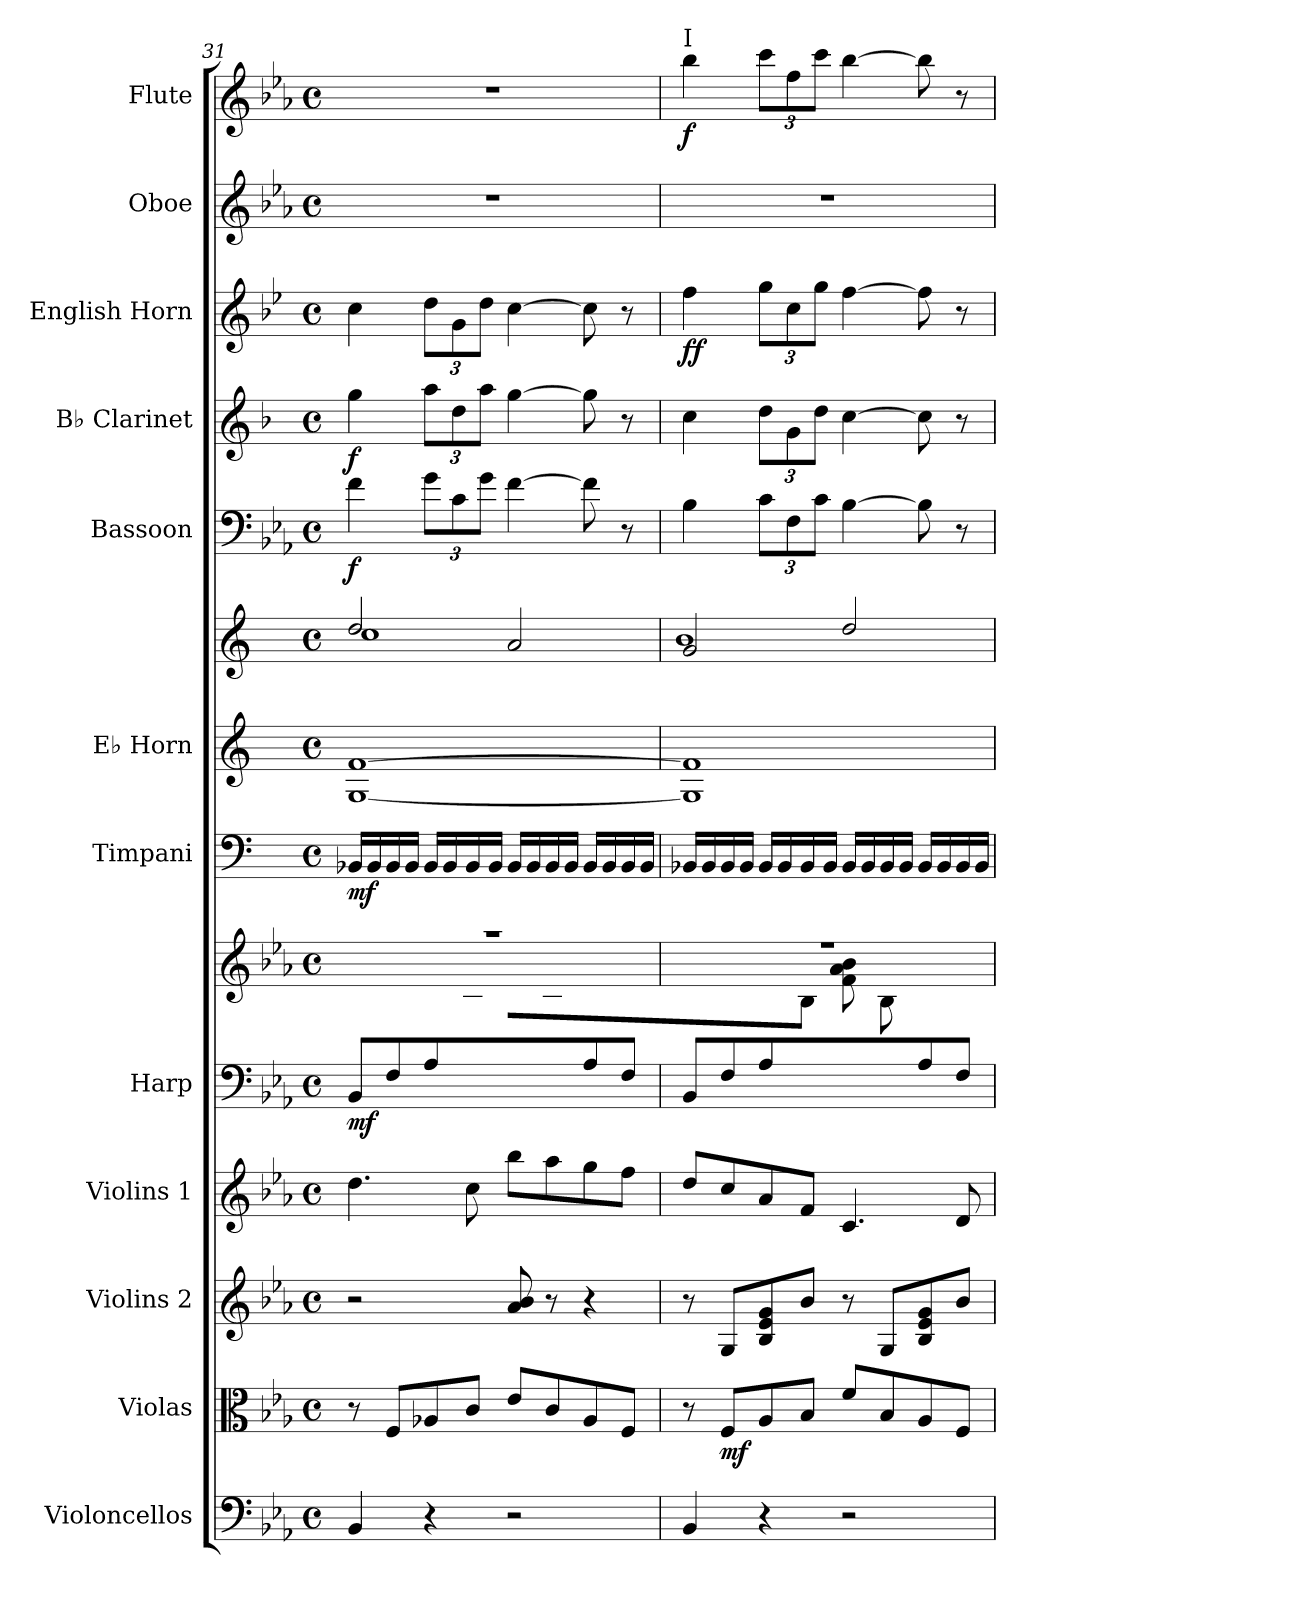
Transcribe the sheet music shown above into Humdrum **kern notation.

**kern	**kern	**dynam	**kern	**kern	**kern	**kern	**dynam	**kern	**dynam	**kern	**kern	**kern	**dynam	**kern	**dynam	**kern	**dynam	**kern	**kern	**dynam
*part12	*part11	*part11	*part10	*part9	*part8	*part8	*part8	*part7	*part7	*part6	*part6	*part5	*part5	*part4	*part4	*part3	*part3	*part2	*part1	*part1
*staff14	*staff13	*staff13	*staff12	*staff11	*staff10	*staff9	*staff9/10	*staff8	*staff8	*staff7	*staff6	*staff5	*staff5	*staff4	*staff4	*staff3	*staff3	*staff2	*staff1	*staff1
*I"Violoncellos	*I"Violas	*	*I"Violins 2	*I"Violins 1	*I"Harp	*	*	*I"Timpani	*	*I"E♭ Horn	*	*I"Bassoon	*	*I"B♭ Clarinet	*	*I"English Horn	*	*I"Oboe	*I"Flute	*
*I'Vlcs.	*I'Vlas.	*	*I'Vlns. 2	*I'Vlns. 1	*I'Hrp.	*	*	*I'Timp.	*	*I'E♭ Hn.	*	*I'Bsn.	*	*I'B♭ Cl.	*	*I'E. Hn.	*	*I'Ob.	*I'Fl.	*
*clefF4	*clefC3	*	*clefG2	*clefG2	*clefF4	*clefG2	*	*clefF4	*	*clefG2	*clefG2	*clefF4	*	*clefG2	*	*clefG2	*	*clefG2	*clefG2	*
*	*	*	*	*	*	*	*	*	*	*ITrd5c9	*ITrd5c9	*	*	*ITrd1c2	*	*ITrd4c7	*	*	*	*
*k[b-e-a-]	*k[b-e-a-]	*	*k[b-e-a-]	*k[b-e-a-]	*k[b-e-a-]	*k[b-e-a-]	*	*k[]	*	*k[b-e-a-]	*k[b-e-a-]	*k[b-e-a-]	*	*k[b-e-a-]	*	*k[b-e-a-]	*	*k[b-e-a-]	*k[b-e-a-]	*
*E-:	*E-:	*	*E-:	*E-:	*E-:	*E-:	*	*C:	*	*E-:	*E-:	*E-:	*	*E-:	*	*E-:	*	*E-:	*E-:	*
*M4/4	*M4/4	*	*M4/4	*M4/4	*M4/4	*M4/4	*	*M4/4	*	*M4/4	*M4/4	*M4/4	*	*M4/4	*	*M4/4	*	*M4/4	*M4/4	*
*met(c)	*met(c)	*	*met(c)	*met(c)	*met(c)	*met(c)	*	*met(c)	*	*met(c)	*met(c)	*met(c)	*	*met(c)	*	*met(c)	*	*met(c)	*met(c)	*
=31	=31	=31	=31	=31	=31	=31	=31	=31	=31	=31	=31	=31	=31	=31	=31	=31	=31	=31	=31	=31
*	*	*	*	*	*	*^	*	*	*	*	*^	*	*	*	*	*	*	*	*	*
!	!	!	!	!	!	!	!	!LO:DY:b=2	!	!LO:DY:b	!	!	!	!	!LO:DY:b	!	!LO:DY:b	!	!	!	!	!
4BB-/	8r	.	2r	4.dd\	8BB-/L	1r	4.ryy	mf	16BB-X/LL	mf	[1BB- [1A-	2f/	1e-	4f\	f	4ff\	f	4f\	.	1r	1r	.
.	.	.	.	.	.	.	.	.	16BB-/	.	.	.	.	.	.	.	.	.	.	.	.	.
.	8F/L	.	.	.	8F/	.	.	.	16BB-/	.	.	.	.	.	.	.	.	.	.	.	.	.
.	.	.	.	.	.	.	.	.	16BB-/JJ	.	.	.	.	.	.	.	.	.	.	.	.	.
*	*	*	*	*	*	*	*	*	*	*	*	*	*	*Xbrackettup	*	*Xbrackettup	*	*Xbrackettup	*	*	*	*
4r	8A-X/	.	.	.	8A-/	.	.	.	16BB-/LL	.	.	.	.	12g\L	.	12gg\L	.	12g\L	.	.	.	.
.	.	.	.	.	.	.	.	.	16BB-/	.	.	.	.	.	.	.	.	.	.	.	.	.
.	.	.	.	.	.	.	.	.	.	.	.	.	.	12c\	.	12cc\	.	12c\	.	.	.	.
.	8c/J	.	.	8cc\	4.ryy	.	8c\J	.	16BB-/	.	.	.	.	.	.	.	.	.	.	.	.	.
.	.	.	.	.	.	.	.	.	.	.	.	.	.	12g\J	.	12gg\J	.	12g\J	.	.	.	.
.	.	.	.	.	.	.	.	.	16BB-/JJ	.	.	.	.	.	.	.	.	.	.	.	.	.
2r	8e-/L	.	8a-/ 8b-/	8bb-\L	.	.	8e-\ 8f\ 8cc\L	.	16BB-/LL	.	.	2c/	.	[4f\	.	[4ff\	.	[4f\	.	.	.	.
.	.	.	.	.	.	.	.	.	16BB-/	.	.	.	.	.	.	.	.	.	.	.	.	.
.	8c/	.	8r	8aa-\	.	.	8c\	.	16BB-/	.	.	.	.	.	.	.	.	.	.	.	.	.
.	.	.	.	.	.	.	.	.	16BB-/JJ	.	.	.	.	.	.	.	.	.	.	.	.	.
.	8A-/	.	4r	8gg\	8A-/	.	4ryy	.	16BB-/LL	.	.	.	.	8f\]	.	8ff\]	.	8f\]	.	.	.	.
.	.	.	.	.	.	.	.	.	16BB-/	.	.	.	.	.	.	.	.	.	.	.	.	.
.	8F/J	.	.	8ff\J	8F/J	.	.	.	16BB-/	.	.	.	.	8r	.	8r	.	8r	.	.	.	.
.	.	.	.	.	.	.	.	.	16BB-/JJ	.	.	.	.	.	.	.	.	.	.	.	.	.
!!LO:PB:g=z
=32	=32	=32	=32	=32	=32	=32	=32	=32	=32	=32	=32	=32	=32	=32	=32	=32	=32	=32	=32	=32	=32	=32
!	!	!	!	!	!	!	!	!	!	!	!	!	!	!	!	!	!	!	!	!	!LO:TX:a:t=I	!
!	!	!	!	!	!	!	!	!	!	!	!	!	!	!	!	!	!	!	!LO:DY:b	!	!	!LO:DY:b
4BB-/	8r	.	8r	8dd/L	8BB-/L	1r	4.ryy	.	16BB-X/LL	.	1BB-] 1A-]	2B-/	1d	4B-\	.	4b-\	.	4b-\	ff	1r	4bb-\	f
.	.	.	.	.	.	.	.	.	16BB-/	.	.	.	.	.	.	.	.	.	.	.	.	.
!	!	!LO:DY:b	!	!	!	!	!	!	!	!	!	!	!	!	!	!	!	!	!	!	!	!
.	8F/L	mf	8G/L	8cc/	8F/	.	.	.	16BB-/	.	.	.	.	.	.	.	.	.	.	.	.	.
.	.	.	.	.	.	.	.	.	16BB-/JJ	.	.	.	.	.	.	.	.	.	.	.	.	.
*	*	*	*	*	*	*	*	*	*	*	*	*	*	*	*	*	*	*	*	*	*Xbrackettup	*
4r	8A-/	.	8B-/ 8e-/ 8g/	8a-/	8A-/	.	.	.	16BB-/LL	.	.	.	.	12c\L	.	12cc\L	.	12cc\L	.	.	12ccc\L	.
.	.	.	.	.	.	.	.	.	16BB-/	.	.	.	.	.	.	.	.	.	.	.	.	.
.	.	.	.	.	.	.	.	.	.	.	.	.	.	12F\	.	12f\	.	12f\	.	.	12ff\	.
.	8B-/J	.	8b-/J	8f/J	4.ryy	.	8B-\J	.	16BB-/	.	.	.	.	.	.	.	.	.	.	.	.	.
.	.	.	.	.	.	.	.	.	.	.	.	.	.	12c\J	.	12cc\J	.	12cc\J	.	.	12ccc\J	.
.	.	.	.	.	.	.	.	.	16BB-/JJ	.	.	.	.	.	.	.	.	.	.	.	.	.
2r	8f/L	.	8r	4.c/	.	.	8f\ 8a-\ 8b-\L	.	16BB-/LL	.	.	2f/	.	[4B-\	.	[4b-\	.	[4b-\	.	.	[4bb-\	.
.	.	.	.	.	.	.	.	.	16BB-/	.	.	.	.	.	.	.	.	.	.	.	.	.
.	8B-/	.	8G/L	.	.	.	8B-\	.	16BB-/	.	.	.	.	.	.	.	.	.	.	.	.	.
.	.	.	.	.	.	.	.	.	16BB-/JJ	.	.	.	.	.	.	.	.	.	.	.	.	.
.	8A-/	.	8B-/ 8e-/ 8g/	.	8A-/	.	4ryy	.	16BB-/LL	.	.	.	.	8B-\]	.	8b-\]	.	8b-\]	.	.	8bb-\]	.
.	.	.	.	.	.	.	.	.	16BB-/	.	.	.	.	.	.	.	.	.	.	.	.	.
.	8F/J	.	8b-/J	8d/	8F/J	.	.	.	16BB-/	.	.	.	.	8r	.	8r	.	8r	.	.	8r	.
.	.	.	.	.	.	.	.	.	16BB-/JJ	.	.	.	.	.	.	.	.	.	.	.	.	.
*	*	*	*	*	*	*v	*v	*	*	*	*	*v	*v	*	*	*	*	*	*	*	*	*
=	=	=	=	=	=	=	=	=	=	=	=	=	=	=	=	=	=	=	=	=
*-	*-	*-	*-	*-	*-	*-	*-	*-	*-	*-	*-	*-	*-	*-	*-	*-	*-	*-	*-	*-
